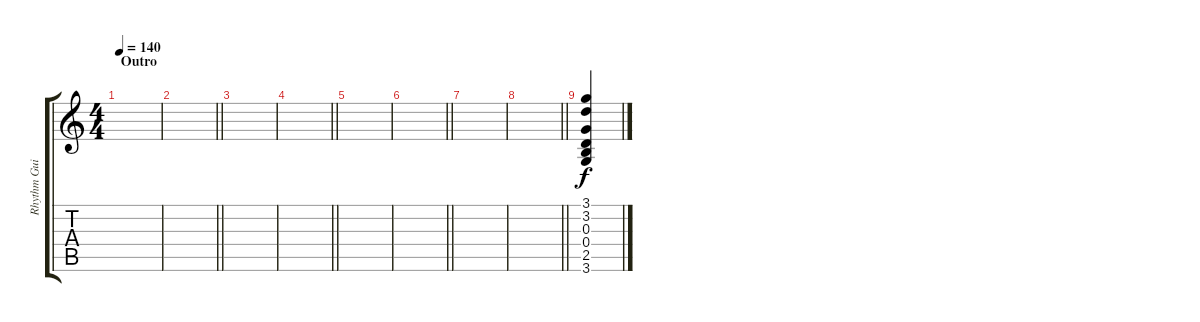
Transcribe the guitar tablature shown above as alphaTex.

\track ("Rhythm Guitar" "Rhythm Gui") {instrument acousticguitarsteel}
\staff {score tabs}
\tuning (E4 B3 G3 D3 A2 E2) {hide}
\ts (4 4)
\section ("" "Outro")
\tempo 140
\clef g2
\ks c
|
\barLineRight lightlight
|
|
\barLineRight lightlight
|
|
\barLineRight lightlight
|
|
\barLineRight lightlight
|
(3.1 3.2 0.3 0.4 2.5 3.6).4
